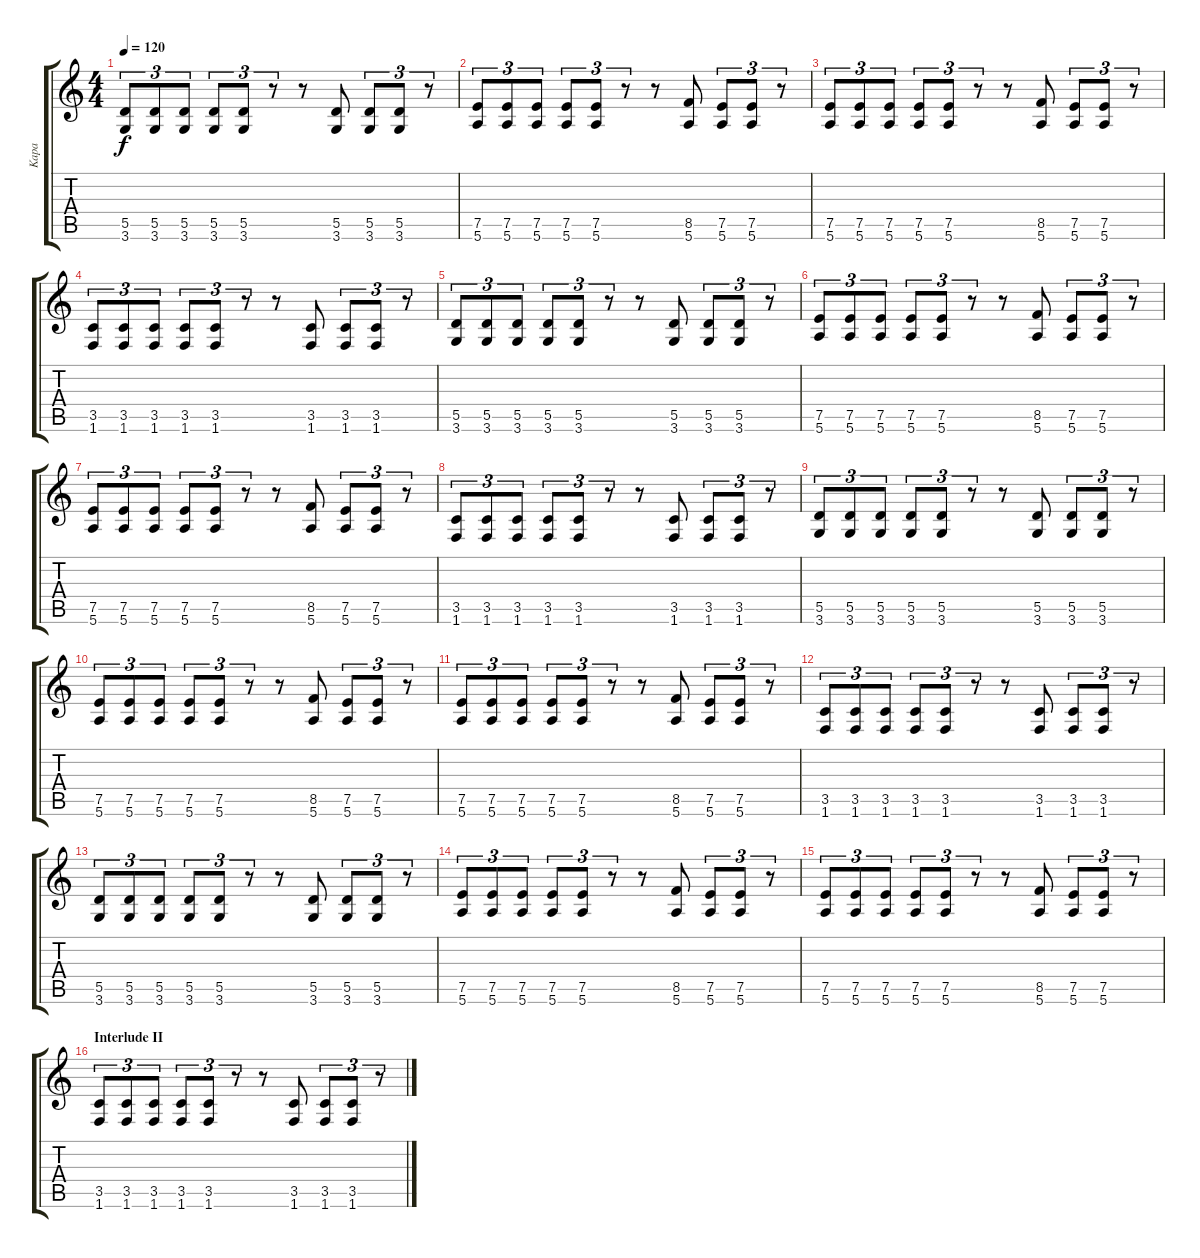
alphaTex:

\track ("Kapa" "Kapa") {instrument distortionguitar}
\staff {score tabs}
\tuning (E4 B3 G3 D3 A2 E2) {hide}
\ts (4 4)
\tempo 120
\clef g2
\ks c
(5.5 3.6).8{tu (3 2) dy f} (5.5 3.6).8{tu (3 2)} (5.5 3.6).8{tu (3 2)} (5.5 3.6).8{tu (3 2)} (5.5 3.6).8{tu (3 2)} r.8{tu (3 2)} r.8 (5.5 3.6).8 (5.5 3.6).8{tu (3 2)} (5.5 3.6).8{tu (3 2)} r.8{tu (3 2)} |
(7.5 5.6).8{tu (3 2)} (7.5 5.6).8{tu (3 2)} (7.5 5.6).8{tu (3 2)} (7.5 5.6).8{tu (3 2)} (7.5 5.6).8{tu (3 2)} r.8{tu (3 2)} r.8 (8.5 5.6).8 (7.5 5.6).8{tu (3 2)} (7.5 5.6).8{tu (3 2)} r.8{tu (3 2)} |
(7.5 5.6).8{tu (3 2)} (7.5 5.6).8{tu (3 2)} (7.5 5.6).8{tu (3 2)} (7.5 5.6).8{tu (3 2)} (7.5 5.6).8{tu (3 2)} r.8{tu (3 2)} r.8 (8.5 5.6).8 (7.5 5.6).8{tu (3 2)} (7.5 5.6).8{tu (3 2)} r.8{tu (3 2)} |
(3.5 1.6).8{tu (3 2)} (3.5 1.6).8{tu (3 2)} (3.5 1.6).8{tu (3 2)} (3.5 1.6).8{tu (3 2)} (3.5 1.6).8{tu (3 2)} r.8{tu (3 2)} r.8 (3.5 1.6).8 (3.5 1.6).8{tu (3 2)} (3.5 1.6).8{tu (3 2)} r.8{tu (3 2)} |
(5.5 3.6).8{tu (3 2)} (5.5 3.6).8{tu (3 2)} (5.5 3.6).8{tu (3 2)} (5.5 3.6).8{tu (3 2)} (5.5 3.6).8{tu (3 2)} r.8{tu (3 2)} r.8 (5.5 3.6).8 (5.5 3.6).8{tu (3 2)} (5.5 3.6).8{tu (3 2)} r.8{tu (3 2)} |
(7.5 5.6).8{tu (3 2)} (7.5 5.6).8{tu (3 2)} (7.5 5.6).8{tu (3 2)} (7.5 5.6).8{tu (3 2)} (7.5 5.6).8{tu (3 2)} r.8{tu (3 2)} r.8 (8.5 5.6).8 (7.5 5.6).8{tu (3 2)} (7.5 5.6).8{tu (3 2)} r.8{tu (3 2)} |
(7.5 5.6).8{tu (3 2)} (7.5 5.6).8{tu (3 2)} (7.5 5.6).8{tu (3 2)} (7.5 5.6).8{tu (3 2)} (7.5 5.6).8{tu (3 2)} r.8{tu (3 2)} r.8 (8.5 5.6).8 (7.5 5.6).8{tu (3 2)} (7.5 5.6).8{tu (3 2)} r.8{tu (3 2)} |
(3.5 1.6).8{tu (3 2)} (3.5 1.6).8{tu (3 2)} (3.5 1.6).8{tu (3 2)} (3.5 1.6).8{tu (3 2)} (3.5 1.6).8{tu (3 2)} r.8{tu (3 2)} r.8 (3.5 1.6).8 (3.5 1.6).8{tu (3 2)} (3.5 1.6).8{tu (3 2)} r.8{tu (3 2)} |
(5.5 3.6).8{tu (3 2)} (5.5 3.6).8{tu (3 2)} (5.5 3.6).8{tu (3 2)} (5.5 3.6).8{tu (3 2)} (5.5 3.6).8{tu (3 2)} r.8{tu (3 2)} r.8 (5.5 3.6).8 (5.5 3.6).8{tu (3 2)} (5.5 3.6).8{tu (3 2)} r.8{tu (3 2)} |
(7.5 5.6).8{tu (3 2)} (7.5 5.6).8{tu (3 2)} (7.5 5.6).8{tu (3 2)} (7.5 5.6).8{tu (3 2)} (7.5 5.6).8{tu (3 2)} r.8{tu (3 2)} r.8 (8.5 5.6).8 (7.5 5.6).8{tu (3 2)} (7.5 5.6).8{tu (3 2)} r.8{tu (3 2)} |
(7.5 5.6).8{tu (3 2)} (7.5 5.6).8{tu (3 2)} (7.5 5.6).8{tu (3 2)} (7.5 5.6).8{tu (3 2)} (7.5 5.6).8{tu (3 2)} r.8{tu (3 2)} r.8 (8.5 5.6).8 (7.5 5.6).8{tu (3 2)} (7.5 5.6).8{tu (3 2)} r.8{tu (3 2)} |
(3.5 1.6).8{tu (3 2)} (3.5 1.6).8{tu (3 2)} (3.5 1.6).8{tu (3 2)} (3.5 1.6).8{tu (3 2)} (3.5 1.6).8{tu (3 2)} r.8{tu (3 2)} r.8 (3.5 1.6).8 (3.5 1.6).8{tu (3 2)} (3.5 1.6).8{tu (3 2)} r.8{tu (3 2)} |
(5.5 3.6).8{tu (3 2)} (5.5 3.6).8{tu (3 2)} (5.5 3.6).8{tu (3 2)} (5.5 3.6).8{tu (3 2)} (5.5 3.6).8{tu (3 2)} r.8{tu (3 2)} r.8 (5.5 3.6).8 (5.5 3.6).8{tu (3 2)} (5.5 3.6).8{tu (3 2)} r.8{tu (3 2)} |
(7.5 5.6).8{tu (3 2)} (7.5 5.6).8{tu (3 2)} (7.5 5.6).8{tu (3 2)} (7.5 5.6).8{tu (3 2)} (7.5 5.6).8{tu (3 2)} r.8{tu (3 2)} r.8 (8.5 5.6).8 (7.5 5.6).8{tu (3 2)} (7.5 5.6).8{tu (3 2)} r.8{tu (3 2)} |
(7.5 5.6).8{tu (3 2)} (7.5 5.6).8{tu (3 2)} (7.5 5.6).8{tu (3 2)} (7.5 5.6).8{tu (3 2)} (7.5 5.6).8{tu (3 2)} r.8{tu (3 2)} r.8 (8.5 5.6).8 (7.5 5.6).8{tu (3 2)} (7.5 5.6).8{tu (3 2)} r.8{tu (3 2)} |
\section ("" "Interlude II")
(3.5 1.6).8{tu (3 2)} (3.5 1.6).8{tu (3 2)} (3.5 1.6).8{tu (3 2)} (3.5 1.6).8{tu (3 2)} (3.5 1.6).8{tu (3 2)} r.8{tu (3 2)} r.8 (3.5 1.6).8 (3.5 1.6).8{tu (3 2)} (3.5 1.6).8{tu (3 2)} r.8{tu (3 2)}
